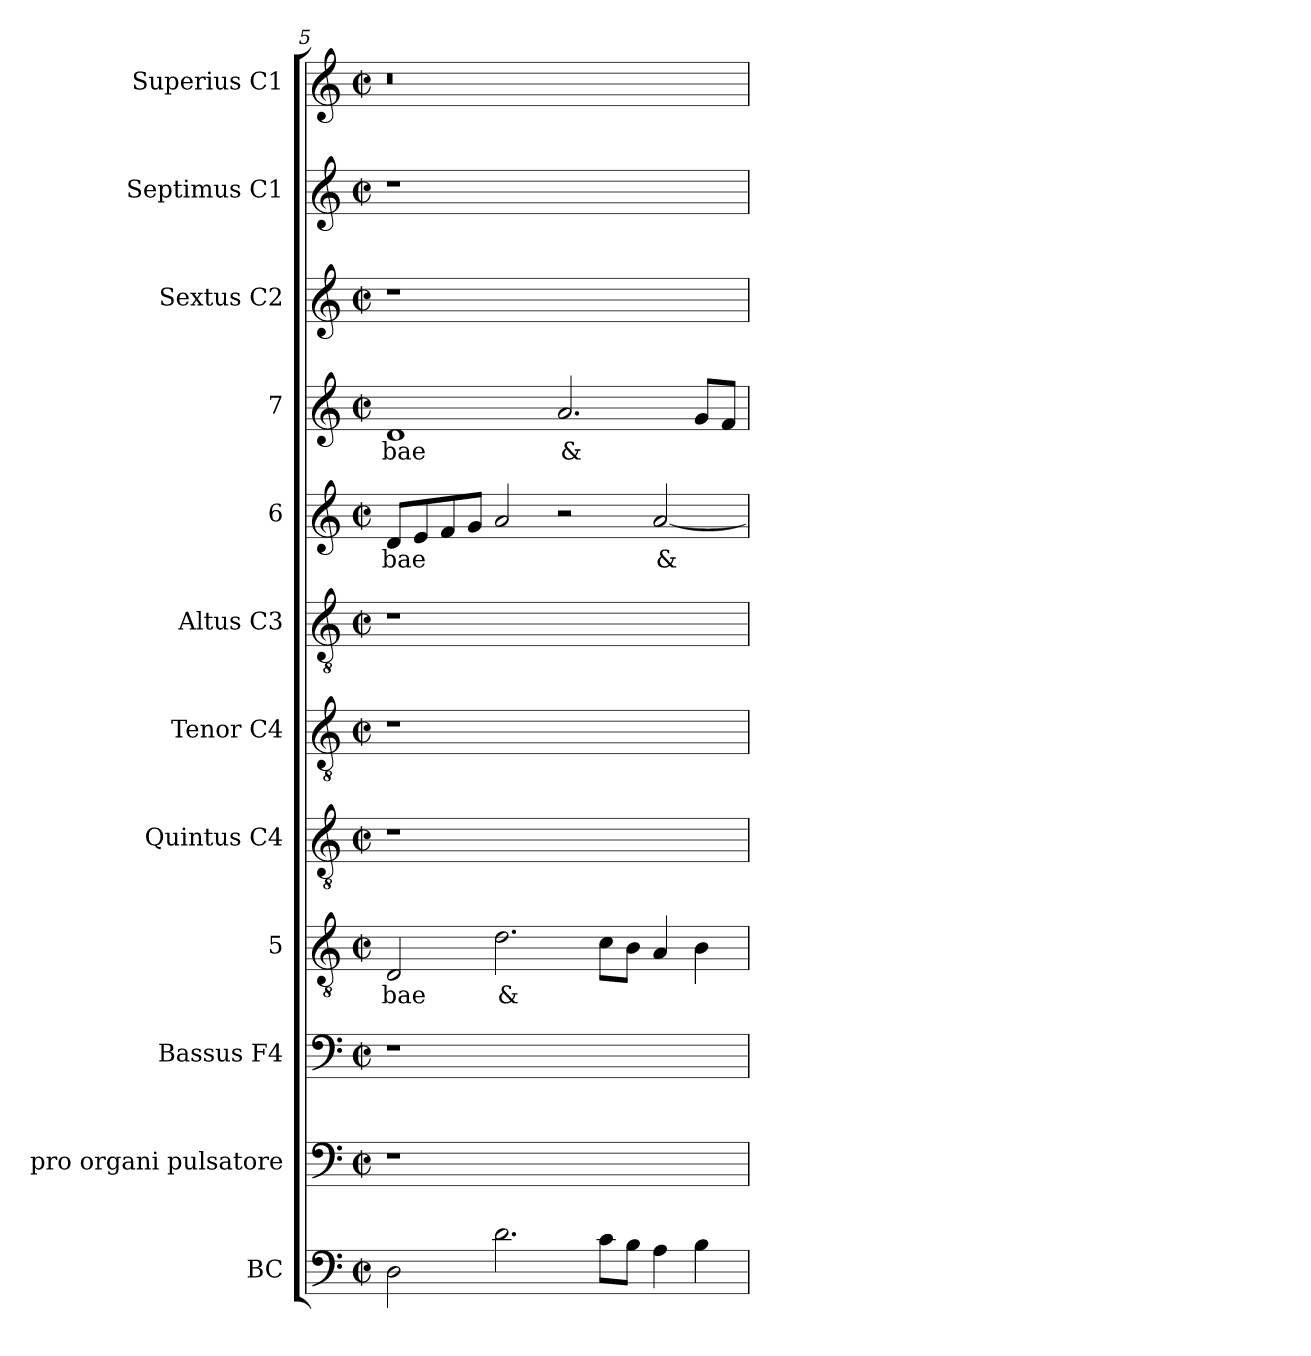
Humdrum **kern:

**kern	**text	**kern	**kern	**kern	**text	**kern	**kern	**kern	**kern	**text	**kern	**text	**kern	**kern	**kern
*part12	*part12	*part11	*part10	*part9	*part9	*part8	*part7	*part6	*part5	*part5	*part4	*part4	*part3	*part2	*part1
*staff12	*staff12	*staff11	*staff10	*staff9	*staff9	*staff8	*staff7	*staff6	*staff5	*staff5	*staff4	*staff4	*staff3	*staff2	*staff1
*I"BC	*	*I"pro organi  pulsatore	*I"Bassus  F4	*I"5	*	*I"Quintus  C4	*I"Tenor  C4	*I"Altus  C3	*I"6	*	*I"7	*	*I"Sextus  C2	*I"Septimus  C1	*I"Superius  C1
*I'BC	*	*	*I'B	*	*	*	*I'T	*I'A	*	*	*	*	*	*	*I'S
!!LO:PB:g=z
*clefF4	*	*clefF4	*clefF4	*clefGv2	*	*clefGv2	*clefGv2	*clefGv2	*clefG2	*	*clefG2	*	*clefG2	*clefG2	*clefG2
*k[]	*	*k[]	*k[]	*k[]	*	*k[]	*k[]	*k[]	*k[]	*	*k[]	*	*k[]	*k[]	*k[]
*C:	*	*C:	*C:	*C:	*	*C:	*C:	*C:	*C:	*	*C:	*	*C:	*C:	*C:
*M2/2	*	*M2/2	*M2/2	*M2/2	*	*M2/2	*M2/2	*M2/2	*M2/2	*	*M2/2	*	*M2/2	*M2/2	*M2/2
*met(c|)	*	*met(c|)	*met(c|)	*met(c|)	*	*met(c|)	*met(c|)	*met(c|)	*met(c|)	*	*met(c|)	*	*met(c|)	*met(c|)	*met(c|)
=5	=5	=5	=5	=5	=5	=5	=5	=5	=5	=5	=5	=5	=5	=5	=5
!	!LO:LY:a:cj	!	!	!	!LO:LY:b:cj	!	!	!	!	!LO:LY:b:cj	!	!LO:LY:b:cj	!	!	!
2D\	.	1r	1r	2D/	bae	1r	1r	1r	8d/L	bae	1d	bae	1r	1r	0r
!	!	!	!	!	!	!	!	!	!	!LO:LY:b:cj	!	!	!	!	!
.	.	.	.	.	.	.	.	.	8e/	.	.	.	.	.	.
!	!	!	!	!	!	!	!	!	!	!LO:LY:b:cj	!	!	!	!	!
.	.	.	.	.	.	.	.	.	8f/	.	.	.	.	.	.
!	!	!	!	!	!	!	!	!	!	!LO:LY:b:cj	!	!	!	!	!
.	.	.	.	.	.	.	.	.	8g/J	.	.	.	.	.	.
!	!LO:LY:a:cj	!	!	!	!LO:LY:b:cj	!	!	!	!	!LO:LY:b:cj	!	!	!	!	!
2.d\	.	.	.	2.d\	&	.	.	.	2a/	.	.	.	.	.	.
!	!	!	!	!	!	!	!	!	!	!	!	!LO:LY:b:cj	!	!	!
.	.	1ryy	1ryy	.	.	1ryy	1ryy	1ryy	2r	.	2.a/	&	1ryy	1ryy	.
!	!LO:LY:a:cj	!	!	!	!LO:LY:b:cj	!	!	!	!	!	!	!	!	!	!
8c\L	.	.	.	8c\L	.	.	.	.	.	.	.	.	.	.	.
!	!LO:LY:a:cj	!	!	!	!LO:LY:b:cj	!	!	!	!	!	!	!	!	!	!
8B\J	.	.	.	8B\J	.	.	.	.	.	.	.	.	.	.	.
!	!LO:LY:a:cj	!	!	!	!LO:LY:b:cj	!	!	!	!	!LO:LY:b:cj	!	!	!	!	!
4A\	.	.	.	4A/	.	.	.	.	[<2a/	&	.	.	.	.	.
!	!LO:LY:a:cj	!	!	!	!LO:LY:b:cj	!	!	!	!	!	!	!LO:LY:b:cj	!	!	!
4B\	.	.	.	4B\	.	.	.	.	.	.	8g/L	.	.	.	.
!	!	!	!	!	!	!	!	!	!	!	!	!LO:LY:b:cj	!	!	!
.	.	.	.	.	.	.	.	.	.	.	8f/J	.	.	.	.
=	=	=	=	=	=	=	=	=	=	=	=	=	=	=	=
*-	*-	*-	*-	*-	*-	*-	*-	*-	*-	*-	*-	*-	*-	*-	*-
